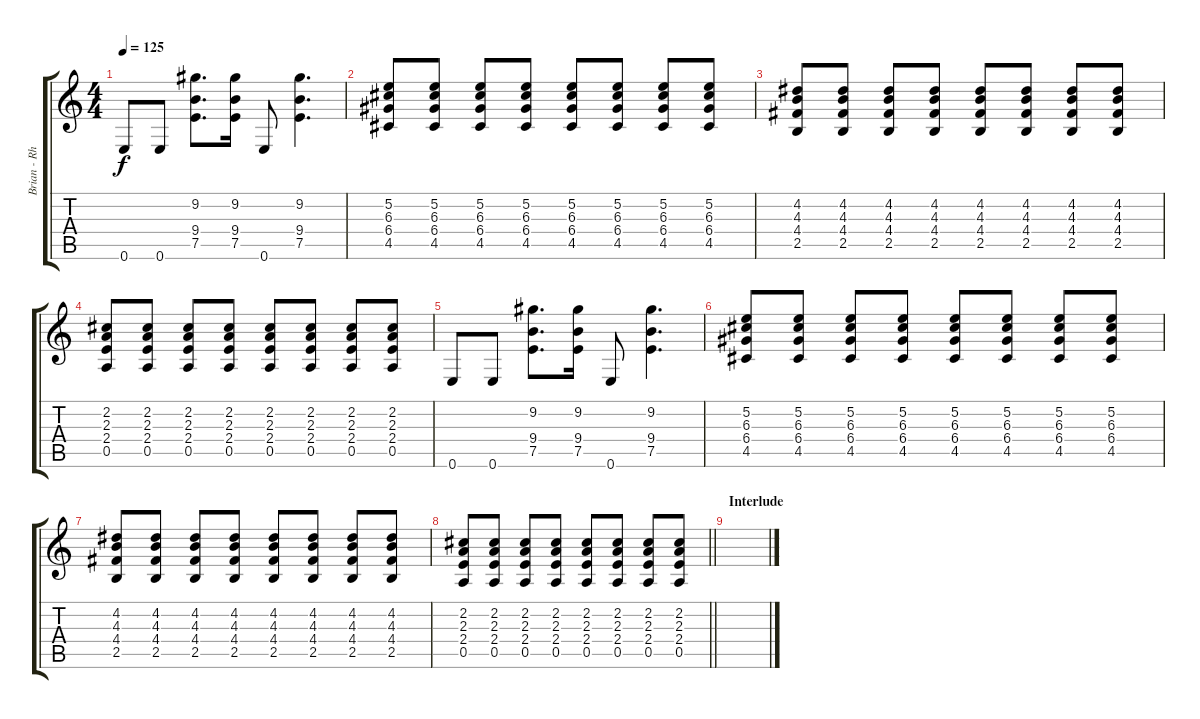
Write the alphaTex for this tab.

\track ("Brian - Rhythm Guitar" "Brian - Rh") {instrument electricguitarjazz}
\staff {score tabs}
\tuning (E4 B3 G3 D3 A2 E2) {hide}
\ts (4 4)
\tempo 125
\clef g2
\ks c
0.6.8{dy f} 0.6.8 (9.2 9.4 7.5).8{d} (9.2 9.4 7.5).16 0.6.8 (9.2 9.4 7.5).4{d} |
(5.2 6.3 6.4 4.5).8 (5.2 6.3 6.4 4.5).8 (5.2 6.3 6.4 4.5).8 (5.2 6.3 6.4 4.5).8 (5.2 6.3 6.4 4.5).8 (5.2 6.3 6.4 4.5).8 (5.2 6.3 6.4 4.5).8 (5.2 6.3 6.4 4.5).8 |
(4.2 4.3 4.4 2.5).8 (4.2 4.3 4.4 2.5).8 (4.2 4.3 4.4 2.5).8 (4.2 4.3 4.4 2.5).8 (4.2 4.3 4.4 2.5).8 (4.2 4.3 4.4 2.5).8 (4.2 4.3 4.4 2.5).8 (4.2 4.3 4.4 2.5).8 |
(2.2 2.3 2.4 0.5).8 (2.2 2.3 2.4 0.5).8 (2.2 2.3 2.4 0.5).8 (2.2 2.3 2.4 0.5).8 (2.2 2.3 2.4 0.5).8 (2.2 2.3 2.4 0.5).8 (2.2 2.3 2.4 0.5).8 (2.2 2.3 2.4 0.5).8 |
0.6.8 0.6.8 (9.2 9.4 7.5).8{d} (9.2 9.4 7.5).16 0.6.8 (9.2 9.4 7.5).4{d} |
(5.2 6.3 6.4 4.5).8 (5.2 6.3 6.4 4.5).8 (5.2 6.3 6.4 4.5).8 (5.2 6.3 6.4 4.5).8 (5.2 6.3 6.4 4.5).8 (5.2 6.3 6.4 4.5).8 (5.2 6.3 6.4 4.5).8 (5.2 6.3 6.4 4.5).8 |
(4.2 4.3 4.4 2.5).8 (4.2 4.3 4.4 2.5).8 (4.2 4.3 4.4 2.5).8 (4.2 4.3 4.4 2.5).8 (4.2 4.3 4.4 2.5).8 (4.2 4.3 4.4 2.5).8 (4.2 4.3 4.4 2.5).8 (4.2 4.3 4.4 2.5).8 |
\barLineRight lightlight
(2.2 2.3 2.4 0.5).8 (2.2 2.3 2.4 0.5).8 (2.2 2.3 2.4 0.5).8 (2.2 2.3 2.4 0.5).8 (2.2 2.3 2.4 0.5).8 (2.2 2.3 2.4 0.5).8 (2.2 2.3 2.4 0.5).8 (2.2 2.3 2.4 0.5).8 |
\section ("" "Interlude")
